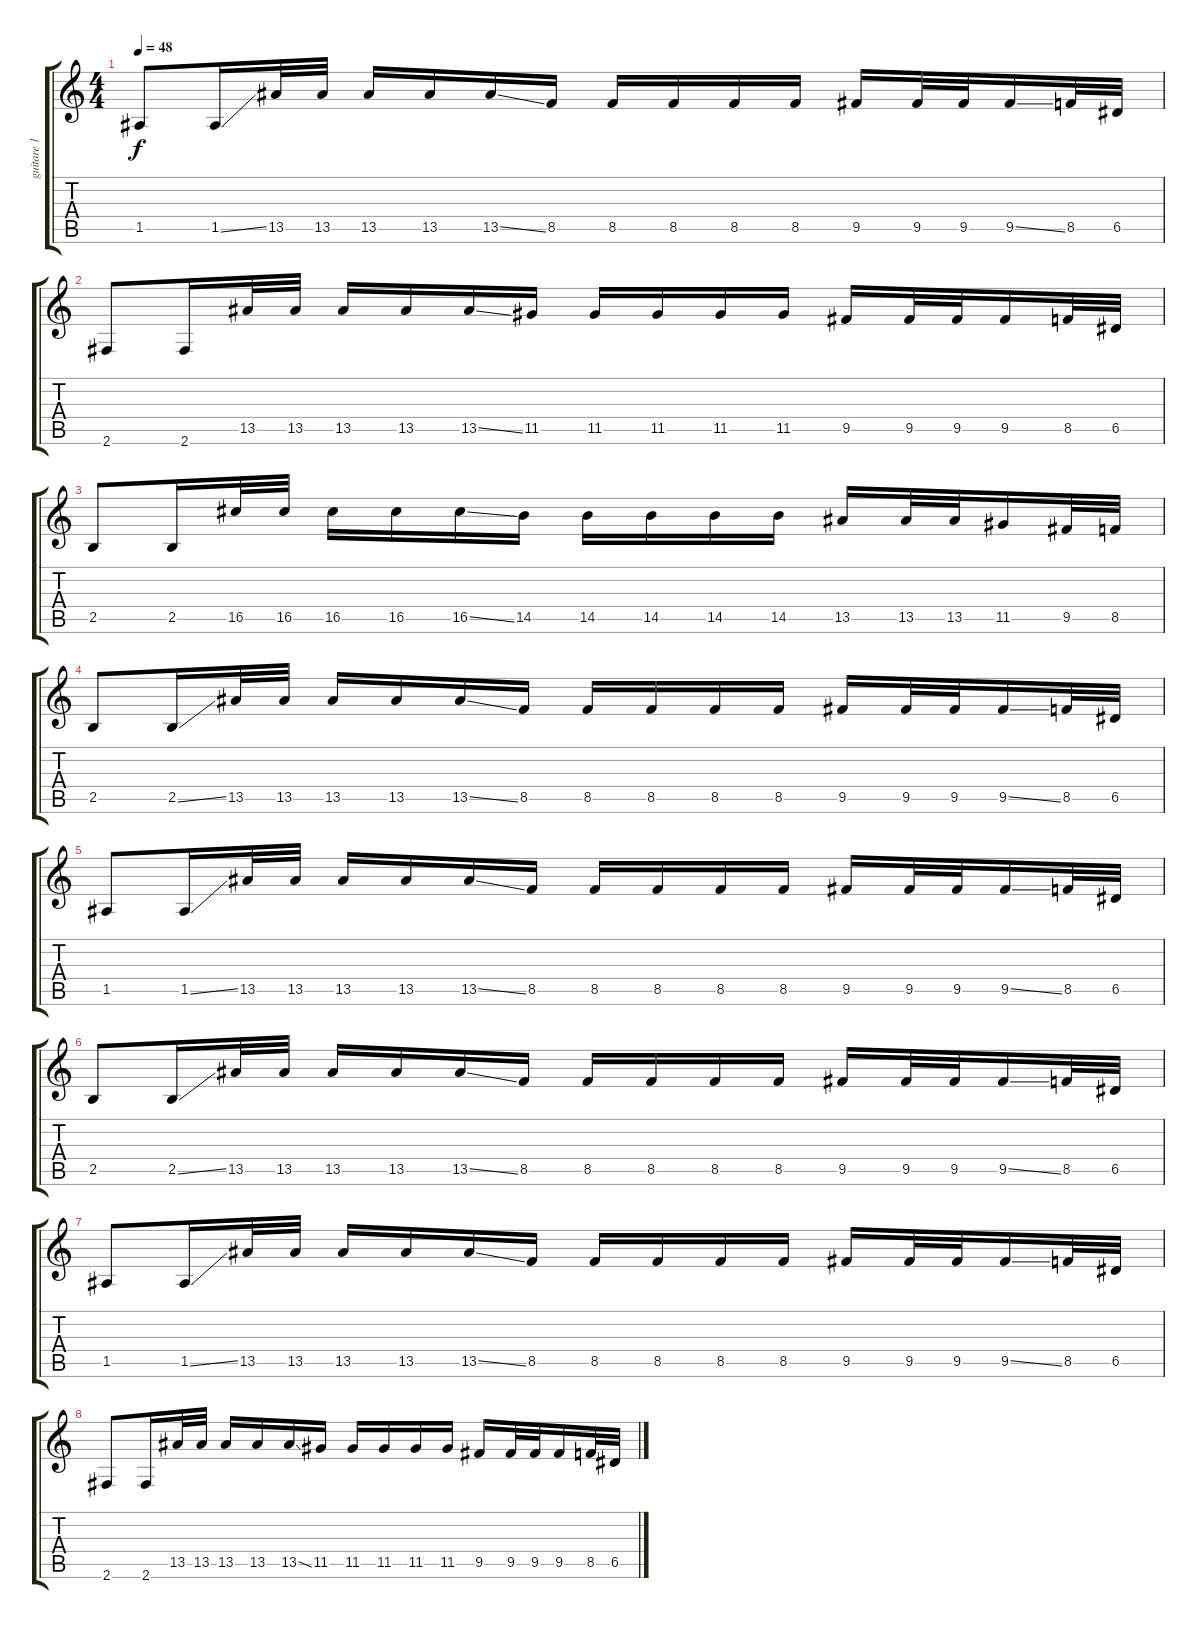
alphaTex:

\track ("guitare 1" "guitare 1") {instrument electricguitarjazz}
\staff {score tabs}
\tuning (E4 B3 G3 D3 A2 E2) {hide}
\ts (4 4)
\tempo 48
\clef g2
\ks c
1.5.8{dy f instrument distortionguitar} 1.5{ss}.16 13.5.32 13.5.32 13.5.16 13.5.16 13.5{ss}.16 8.5.16 8.5.16 8.5.16 8.5.16 8.5.16 9.5.16 9.5.32 9.5.32 9.5{ss}.16 8.5.32 6.5.32 |
2.6.8{instrument distortionguitar} 2.6.16 13.5.32 13.5.32 13.5.16 13.5.16 13.5{ss}.16 11.5.16 11.5.16 11.5.16 11.5.16 11.5.16 9.5.16 9.5.32 9.5.32 9.5.16 8.5.32 6.5.32 |
2.5.8{instrument distortionguitar} 2.5.16 16.5.32 16.5.32 16.5.16 16.5.16 16.5{ss}.16 14.5.16 14.5.16 14.5.16 14.5.16 14.5.16 13.5.16 13.5.32 13.5.32 11.5.16 9.5.32 8.5.32 |
2.5.8{instrument distortionguitar} 2.5{ss}.16 13.5.32 13.5.32 13.5.16 13.5.16 13.5{ss}.16 8.5.16 8.5.16 8.5.16 8.5.16 8.5.16 9.5.16 9.5.32 9.5.32 9.5{ss}.16 8.5.32 6.5.32 |
1.5.8{instrument distortionguitar} 1.5{ss}.16 13.5.32 13.5.32 13.5.16 13.5.16 13.5{ss}.16 8.5.16 8.5.16 8.5.16 8.5.16 8.5.16 9.5.16 9.5.32 9.5.32 9.5{ss}.16 8.5.32 6.5.32 |
2.5.8{instrument distortionguitar} 2.5{ss}.16 13.5.32 13.5.32 13.5.16 13.5.16 13.5{ss}.16 8.5.16 8.5.16 8.5.16 8.5.16 8.5.16 9.5.16 9.5.32 9.5.32 9.5{ss}.16 8.5.32 6.5.32 |
1.5.8{instrument distortionguitar} 1.5{ss}.16 13.5.32 13.5.32 13.5.16 13.5.16 13.5{ss}.16 8.5.16 8.5.16 8.5.16 8.5.16 8.5.16 9.5.16 9.5.32 9.5.32 9.5{ss}.16 8.5.32 6.5.32 |
2.6.8{instrument distortionguitar} 2.6.16 13.5.32 13.5.32 13.5.16 13.5.16 13.5{ss}.16 11.5.16 11.5.16 11.5.16 11.5.16 11.5.16 9.5.16 9.5.32 9.5.32 9.5.16 8.5.32 6.5.32
